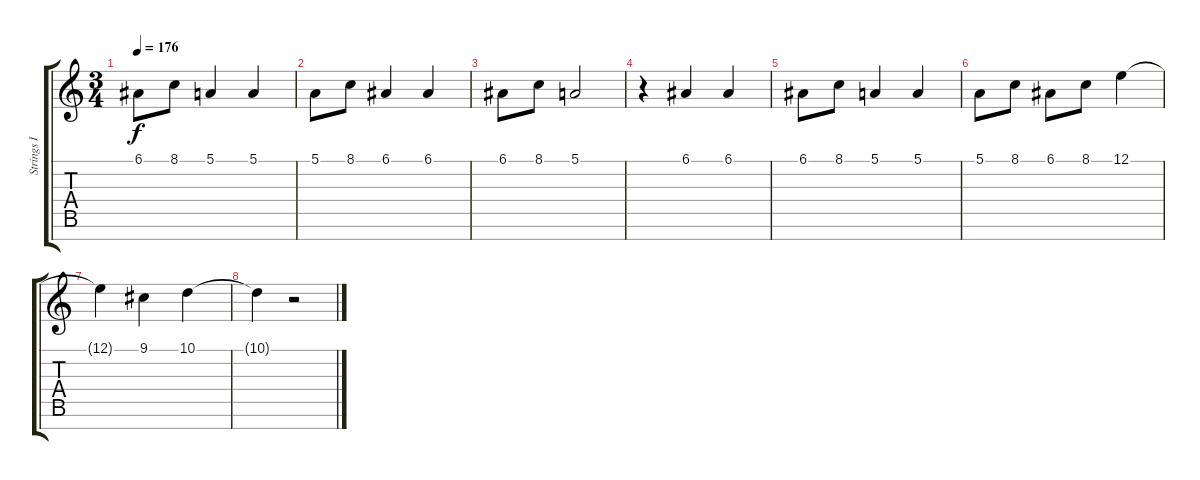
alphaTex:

\track ("Strings I" "Strings I") {instrument stringensemble1}
\staff {score tabs}
\tuning (E4 B3 G3 D3 A2 E2 B1) {hide}
\ts (3 4)
\tempo 176
\clef g2
\ks c
6.1.8{dy f} 8.1.8 5.1.4 5.1.4 |
5.1.8 8.1.8 6.1.4 6.1.4 |
6.1.8 8.1.8 5.1.2 |
r.4 6.1.4 6.1.4 |
6.1.8 8.1.8 5.1.4 5.1.4 |
5.1.8 8.1.8 6.1.8 8.1.8 12.1.4 |
12.1{t}.4 9.1.4 10.1.4 |
10.1{t}.4 r.2
